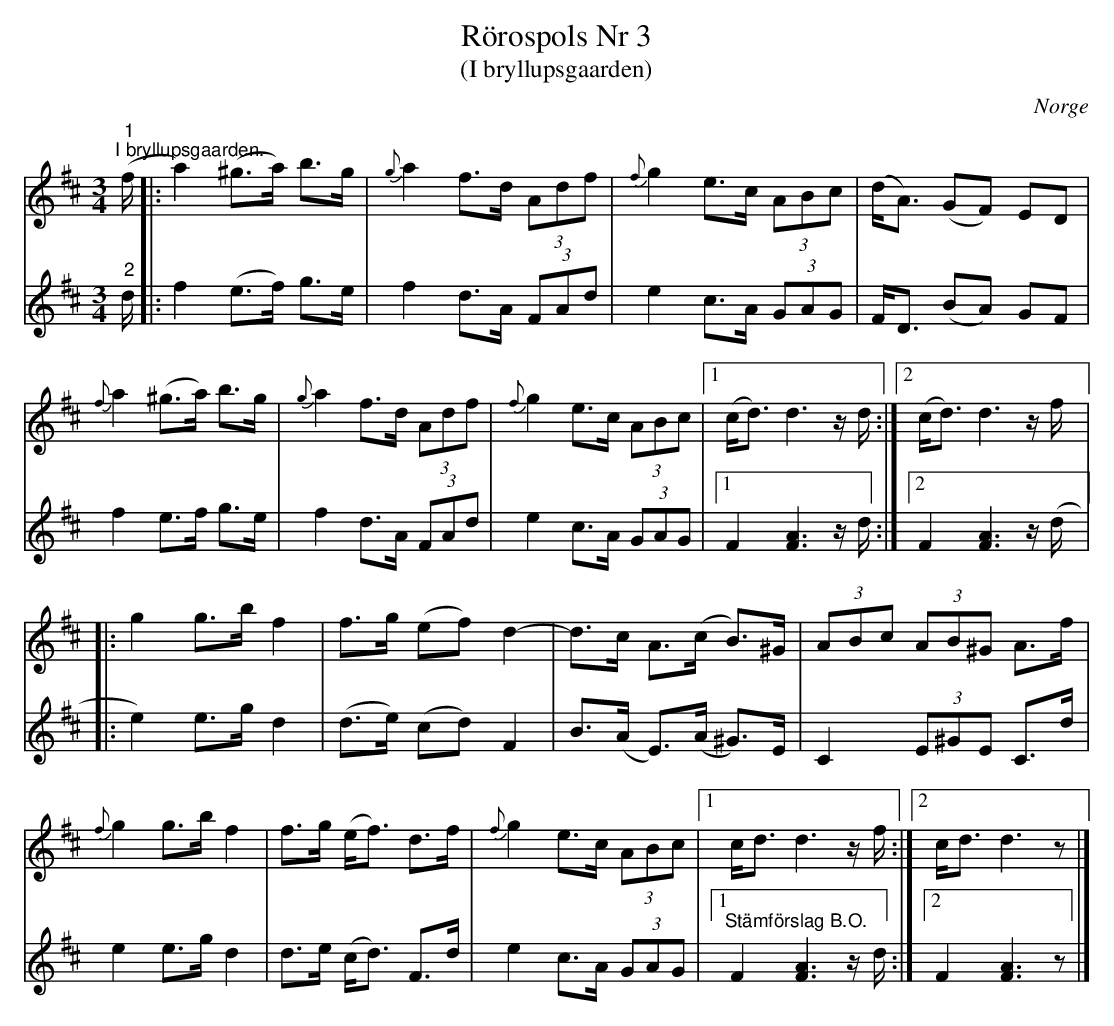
X:1
T:Rörospols Nr 3
T:(I bryllupsgaarden)
O:Norge
L:1/8
M:3/4
K:D
V:1
"^1""^I bryllupsgaarden." (f/ |: a2) (^g>a) b>g |{g} a2 f>d (3Adf |{f} g2 e>c (3ABc | (d<A) (GF) ED |
{f} a2 (^g>a) b>g |{g} a2 f>d (3Adf |{f} g2 e>c (3ABc |1 (c<d) d3 z/ d/ :|2 (c<d) d3 z/ f/ |:
g2 g>b f2 | f>g (ef) d2- | d>c A>(c B>)^G | (3ABc (3AB^G A>f |
{f} g2 g>b f2 | f>g (e<f) d>f |{f} g2 e>c (3ABc |1 c<d d3 z/ f/ :|2 c<d d3 z |]
V:2
"^2" d/ |: f2 (e>f) g>e | f2 d>A (3FAd | e2 c>A (3GAG | F<D (BA) GF |
f2 e>f g>e | f2 d>A (3FAd | e2 c>A (3GAG |1 F2 [FA]3 z/ d/ :|2 F2 [FA]3 z/ (d/ |:
e2) e>g d2 | (d>e) (cd) F2 | B>(A E>)(A ^G>)E | C2 (3E^GE C>d |
e2 e>g d2 | d>e (c<d) F>d | e2 c>A (3GAG |1 "^Stämförslag B.O." F2 [FA]3 z/ d/ :|2 F2 [FA]3 z |]
